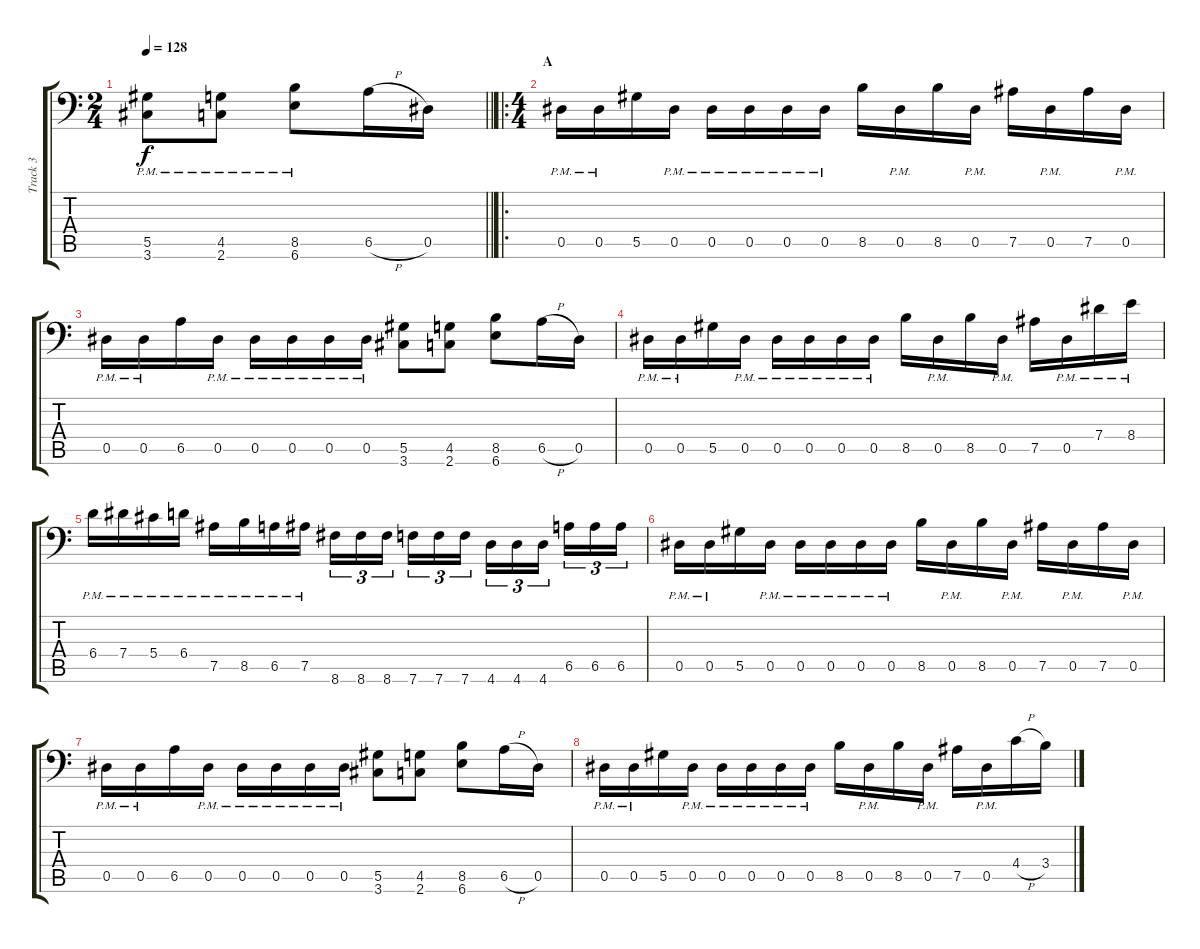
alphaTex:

\track ("Track 3" "Track 3") {instrument distortionguitar}
\staff {score tabs}
\tuning (Bb3 F3 Db3 Ab2 Eb2 Bb1) {hide}
\ts (2 4)
\tempo 128
\clef f4
\barLineRight lightlight
\ks c
(5.5{pm} 3.6{pm}).8{dy f instrument distortionguitar} (4.5{pm} 2.6{pm}).8 (8.5{pm} 6.6{pm}).8 6.5{h}.16 0.5.16 |
\ro
\ts (4 4)
\section ("" "A")
0.5{pm}.16 0.5{pm}.16 5.5.16 0.5{pm}.16 0.5{pm}.16 0.5{pm}.16 0.5{pm}.16 0.5{pm}.16 8.5.16 0.5{pm}.16 8.5.16 0.5{pm}.16 7.5.16 0.5{pm}.16 7.5.16 0.5{pm}.16 |
0.5{pm}.16 0.5{pm}.16 6.5.16 0.5{pm}.16 0.5{pm}.16 0.5{pm}.16 0.5{pm}.16 0.5{pm}.16 (5.5 3.6).8 (4.5 2.6).8 (8.5 6.6).8 6.5{h}.16 0.5.16 |
0.5{pm}.16 0.5{pm}.16 5.5.16 0.5{pm}.16 0.5{pm}.16 0.5{pm}.16 0.5{pm}.16 0.5{pm}.16 8.5.16 0.5{pm}.16 8.5.16 0.5{pm}.16 7.5.16 0.5{pm}.16 7.4{pm}.16 8.4{pm}.16 |
6.4{pm}.16 7.4{pm}.16 5.4{pm}.16 6.4{pm}.16 7.5{pm}.16 8.5{pm}.16 6.5{pm}.16 7.5{pm}.16 8.6.16{tu (3 2)} 8.6.16{tu (3 2)} 8.6.16{tu (3 2)} 7.6.16{tu (3 2)} 7.6.16{tu (3 2)} 7.6.16{tu (3 2)} 4.6.16{tu (3 2)} 4.6.16{tu (3 2)} 4.6.16{tu (3 2)} 6.5.16{tu (3 2)} 6.5.16{tu (3 2)} 6.5.16{tu (3 2)} |
0.5{pm}.16 0.5{pm}.16 5.5.16 0.5{pm}.16 0.5{pm}.16 0.5{pm}.16 0.5{pm}.16 0.5{pm}.16 8.5.16 0.5{pm}.16 8.5.16 0.5{pm}.16 7.5.16 0.5{pm}.16 7.5.16 0.5{pm}.16 |
0.5{pm}.16 0.5{pm}.16 6.5.16 0.5{pm}.16 0.5{pm}.16 0.5{pm}.16 0.5{pm}.16 0.5{pm}.16 (5.5 3.6).8 (4.5 2.6).8 (8.5 6.6).8 6.5{h}.16 0.5.16 |
0.5{pm}.16 0.5{pm}.16 5.5.16 0.5{pm}.16 0.5{pm}.16 0.5{pm}.16 0.5{pm}.16 0.5{pm}.16 8.5.16 0.5{pm}.16 8.5.16 0.5{pm}.16 7.5.16 0.5{pm}.16 4.4{h}.16 3.4{h}.16
